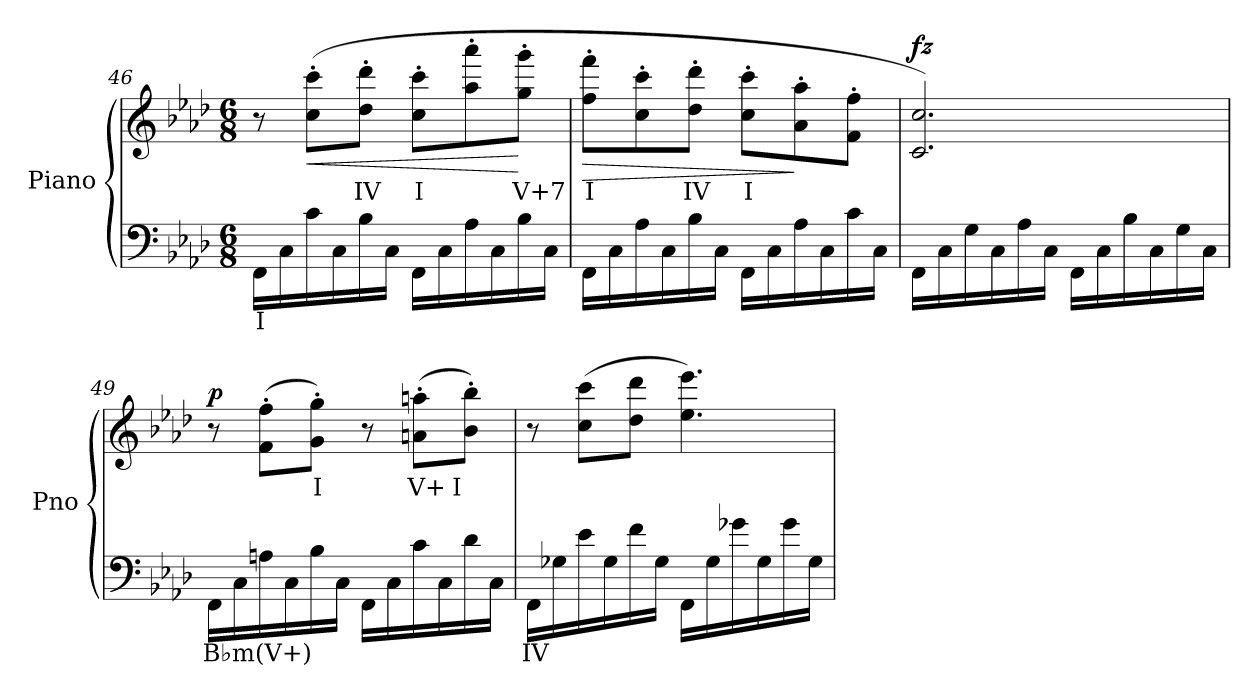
**kern	**text	**kern	**text	**dynam
*part1	*part1	*part1	*part1	*part1
*staff2	*staff2	*staff1	*staff1	*staff1/2
*I"Piano	*	*	*	*
*I'Pno	*	*	*	*
*clefF4	*	*clefG2	*	*
*k[b-e-a-d-]	*	*k[b-e-a-d-]	*	*
*M6/8	*	*M6/8	*	*
=46	=46	=46	=46	=46
!	!LO:LY:b	!	!	!
16FF\LL	I	8r	.	.
16C\	.	.	.	.
!	!	!	!	!LO:HP:b
16c\	.	(>8cc\' 8ccc\'L	.	<
16C\	.	.	.	.
!	!	!	!LO:LY:b	!
16B-\	.	8dd-\' 8ddd-\'J	IV	.
16C\JJ	.	.	.	.
!	!	!	!LO:LY:b	!
16FF\LL	.	8cc\' 8ccc\'L	I	.
16C\	.	.	.	.
16A-\	.	8aa-\' 8aaa-\'	.	.
16C\	.	.	.	.
!	!	!	!LO:LY:b	!
16B-\	.	8gg\' 8ggg\'J	V+7	[
16C\JJ	.	.	.	.
=47	=47	=47	=47	=47
!	!	!	!LO:LY:b	!LO:HP:b
16FF\LL	.	8ff\' 8fff\'L	I	>
16C\	.	.	.	.
16A-\	.	8cc\' 8ccc\'	.	.
16C\	.	.	.	.
!	!	!	!LO:LY:b	!
16B-\	.	8dd-\' 8ddd-\'J	IV	.
16C\JJ	.	.	.	.
!	!	!	!LO:LY:b	!
16FF\LL	.	8cc\' 8ccc\'L	I	.
16C\	.	.	.	.
16A-\	.	8a-\' 8aa-\'	.	]
16C\	.	.	.	.
16c\	.	8f\' 8ff\'J	.	.
16C\JJ	.	.	.	.
!!LO:LB:g=z
=48	=48	=48	=48	=48
!	!	!	!	!LO:DY:b
16FF\LL	.	2.c/ 2.cc/)	.	fz
16C\	.	.	.	.
16G\	.	.	.	.
16C\	.	.	.	.
16A-\	.	.	.	.
16C\JJ	.	.	.	.
16FF\LL	.	.	.	.
16C\	.	.	.	.
16B-\	.	.	.	.
16C\	.	.	.	.
16G\	.	.	.	.
16C\JJ	.	.	.	.
=49	=49	=49	=49	=49
!	!LO:LY:b	!	!	!LO:DY:b
16FF\LL	B♭m(V+)	8r	.	p
16C\	.	.	.	.
16An\	.	(>8f\' 8ff\'L	.	.
16C\	.	.	.	.
!	!	!	!LO:LY:b	!
16B-\	.	8g\' 8gg\'J)	I	.
16C\JJ	.	.	.	.
16FF\LL	.	8r	.	.
16C\	.	.	.	.
!	!	!	!LO:LY:b	!
16c\	.	(>8an\' 8aan\'L	V+	.
16C\	.	.	.	.
!	!	!	!LO:LY:b	!
16d-\	.	8b-\' 8bb-\'J)	I	.
16C\JJ	.	.	.	.
=50	=50	=50	=50	=50
!	!LO:LY:b	!	!	!
16FF\LL	IV	8r	.	.
16G-X\	.	.	.	.
16e-\	.	(>8cc\ 8ccc\L	.	.
16G-\	.	.	.	.
16f\	.	8dd-\ 8ddd-\J	.	.
16G-\JJ	.	.	.	.
16FF\LL	.	4.ee-\ 4.eee-\)	.	.
16G-\	.	.	.	.
16g-X\	.	.	.	.
16G-\	.	.	.	.
16g-\	.	.	.	.
16G-\JJ	.	.	.	.
=	=	=	=	=
*-	*-	*-	*-	*-
